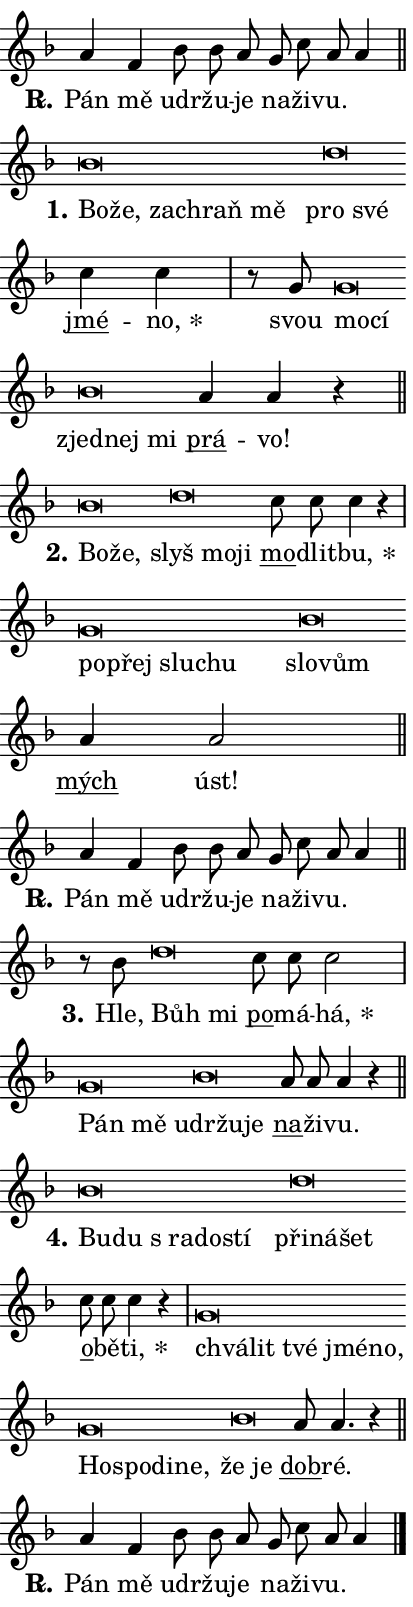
\version "2.24.0"
\header { tagline = "" }
\paper {
  indent = 0\cm
  top-margin = 0\cm
  right-margin = 0.13\cm % to fit lyric hyphens
  bottom-margin = 0\cm
  left-margin = 0\cm
  paper-width = 7\cm
  page-breaking = #ly:one-page-breaking
  system-system-spacing.basic-distance = #11
  score-system-spacing.basic-distance = #11
  ragged-last = ##f
}


%% Author: Thomas Morley
%% https://lists.gnu.org/archive/html/lilypond-user/2020-05/msg00002.html
#(define (line-position grob)
"Returns position of @var[grob} in current system:
   @code{'start}, if at first time-step
   @code{'end}, if at last time-step
   @code{'middle} otherwise
"
  (let* ((col (ly:item-get-column grob))
         (ln (ly:grob-object col 'left-neighbor))
         (rn (ly:grob-object col 'right-neighbor))
         (col-to-check-left (if (ly:grob? ln) ln col))
         (col-to-check-right (if (ly:grob? rn) rn col))
         (break-dir-left
           (and
             (ly:grob-property col-to-check-left 'non-musical #f)
             (ly:item-break-dir col-to-check-left)))
         (break-dir-right
           (and
             (ly:grob-property col-to-check-right 'non-musical #f)
             (ly:item-break-dir col-to-check-right))))
        (cond ((eqv? 1 break-dir-left) 'start)
              ((eqv? -1 break-dir-right) 'end)
              (else 'middle))))

#(define (tranparent-at-line-position vctor)
  (lambda (grob)
  "Relying on @code{line-position} select the relevant enry from @var{vctor}.
Used to determine transparency,"
    (case (line-position grob)
      ((end) (not (vector-ref vctor 0)))
      ((middle) (not (vector-ref vctor 1)))
      ((start) (not (vector-ref vctor 2))))))

noteHeadBreakVisibility =
#(define-music-function (break-visibility)(vector?)
"Makes @code{NoteHead}s transparent relying on @var{break-visibility}"
#{
  \override NoteHead.transparent =
    #(tranparent-at-line-position break-visibility)
#})

#(define delete-ledgers-for-transparent-note-heads
  (lambda (grob)
    "Reads whether a @code{NoteHead} is transparent.
If so this @code{NoteHead} is removed from @code{'note-heads} from
@var{grob}, which is supposed to be @code{LedgerLineSpanner}.
As a result ledgers are not printed for this @code{NoteHead}"
    (let* ((nhds-array (ly:grob-object grob 'note-heads))
           (nhds-list
             (if (ly:grob-array? nhds-array)
                 (ly:grob-array->list nhds-array)
                 '()))
           ;; Relies on the transparent-property being done before
           ;; Staff.LedgerLineSpanner.after-line-breaking is executed.
           ;; This is fragile ...
           (to-keep
             (remove
               (lambda (nhd)
                 (ly:grob-property nhd 'transparent #f))
               nhds-list)))
      ;; TODO find a better method to iterate over grob-arrays, similiar
      ;; to filter/remove etc for lists
      ;; For now rebuilt from scratch
      (set! (ly:grob-object grob 'note-heads)  '())
      (for-each
        (lambda (nhd)
          (ly:pointer-group-interface::add-grob grob 'note-heads nhd))
        to-keep))))

squashNotes = {
  \override NoteHead.X-extent = #'(-0.2 . 0.2)
  \override NoteHead.Y-extent = #'(-0.75 . 0)
  \override NoteHead.stencil =
    #(lambda (grob)
       (let ((pos (ly:grob-property grob 'staff-position)))
         (begin
           (if (< pos -7) (display "ERROR: Lower brevis then expected\n") (display ""))
           (if (<= pos -6) ly:text-interface::print ly:note-head::print))))
}
unSquashNotes = {
  \revert NoteHead.X-extent
  \revert NoteHead.Y-extent
  \revert NoteHead.stencil
}

hideNotes = \noteHeadBreakVisibility #begin-of-line-visible
unHideNotes = \noteHeadBreakVisibility #all-visible

% work-around for resetting accidentals
% https://lilypond.org/doc/v2.23/Documentation/notation/displaying-rhythms#unmetered-music
cadenzaMeasure = {
  \cadenzaOff
  \partial 1024 s1024
  \cadenzaOn
}

#(define-markup-command (accent layout props text) (markup?)
  "Underline accented syllable"
  (interpret-markup layout props
    #{\markup \override #'(offset . 4.3) \underline { #text }#}))

responsum = \markup \concat {
  "R" \hspace #-1.05 \path #0.1 #'((moveto 0 0.07) (lineto 0.9 0.8)) \hspace #0.05 "."
}

spaceSize = #0.6828661417322834 % exact space size for TeX Gyre Schola

\layout {
  \context {
    \Staff
    \remove "Time_signature_engraver"
    \override LedgerLineSpanner.after-line-breaking = #delete-ledgers-for-transparent-note-heads
  }
  \context {
    \Lyrics {
      \override LyricSpace.minimum-distance = \spaceSize
      \override LyricText.font-name = #"TeX Gyre Schola"
      \override LyricText.font-size = 1
      \override StanzaNumber.font-name = #"TeX Gyre Schola Bold"
      \override StanzaNumber.font-size = 1
    }
  }
  \context {
    \Score 
    \override NoteHead.text =
      #(lambda (grob) 
        (let ((pos (ly:grob-property grob 'staff-position)))
          #{\markup {
            \combine
              \halign #-0.55 \raise #(if (= pos -6) 0 0.5) \override #'(thickness . 2) \draw-line #'(3.2 . 0)
              \musicglyph "noteheads.sM1"
          }#}))
  }
}

% magnetic-lyrics.ily
%
%   written by
%     Jean Abou Samra <jean@abou-samra.fr>
%     Werner Lemberg <wl@gnu.org>
%
%   adapted by
%     Jiri Hon <jiri.hon@gmail.com>
%
% Version 2022-Apr-15

% https://www.mail-archive.com/lilypond-user@gnu.org/msg149350.html

#(define (Left_hyphen_pointer_engraver context)
   "Collect syllable-hyphen-syllable occurrences in lyrics and store
them in properties.  This engraver only looks to the left.  For
example, if the lyrics input is @code{foo -- bar}, it does the
following.

@itemize @bullet
@item
Set the @code{text} property of the @code{LyricHyphen} grob between
@q{foo} and @q{bar} to @code{foo}.

@item
Set the @code{left-hyphen} property of the @code{LyricText} grob with
text @q{foo} to the @code{LyricHyphen} grob between @q{foo} and
@q{bar}.
@end itemize

Use this auxiliary engraver in combination with the
@code{lyric-@/text::@/apply-@/magnetic-@/offset!} hook."
   (let ((hyphen #f)
         (text #f))
     (make-engraver
      (acknowledgers
       ((lyric-syllable-interface engraver grob source-engraver)
        (set! text grob)))
      (end-acknowledgers
       ((lyric-hyphen-interface engraver grob source-engraver)
        ;(when (not (grob::has-interface grob 'lyric-space-interface))
          (set! hyphen grob)));)
      ((stop-translation-timestep engraver)
       (when (and text hyphen)
         (ly:grob-set-object! text 'left-hyphen hyphen))
       (set! text #f)
       (set! hyphen #f)))))

#(define (lyric-text::apply-magnetic-offset! grob)
   "If the space between two syllables is less than the value in
property @code{LyricText@/.details@/.squash-threshold}, move the right
syllable to the left so that it gets concatenated with the left
syllable.

Use this function as a hook for
@code{LyricText@/.after-@/line-@/breaking} if the
@code{Left_@/hyphen_@/pointer_@/engraver} is active."
   (let ((hyphen (ly:grob-object grob 'left-hyphen #f)))
     (when hyphen
       (let ((left-text (ly:spanner-bound hyphen LEFT)))
         (when (grob::has-interface left-text 'lyric-syllable-interface)
           (let* ((common (ly:grob-common-refpoint grob left-text X))
                  (this-x-ext (ly:grob-extent grob common X))
                  (left-x-ext
                   (begin
                     ;; Trigger magnetism for left-text.
                     (ly:grob-property left-text 'after-line-breaking)
                     (ly:grob-extent left-text common X)))
                  ;; `delta` is the gap width between two syllables.
                  (delta (- (interval-start this-x-ext)
                            (interval-end left-x-ext)))
                  (details (ly:grob-property grob 'details))
                  (threshold (assoc-get 'squash-threshold details 0.2)))
             (when (< delta threshold)
               (let* (;; We have to manipulate the input text so that
                      ;; ligatures crossing syllable boundaries are not
                      ;; disabled.  For languages based on the Latin
                      ;; script this is essentially a beautification.
                      ;; However, for non-Western scripts it can be a
                      ;; necessity.
                      (lt (ly:grob-property left-text 'text))
                      (rt (ly:grob-property grob 'text))
                      (is-space (grob::has-interface hyphen 'lyric-space-interface))
                      (space (if is-space " " ""))
                      (extra-delta (if is-space spaceSize 0))
                      ;; Append new syllable.
                      (ltrt-space (if (and (string? lt) (string? rt))
                                (string-append lt space rt)
                                (make-concat-markup (list lt space rt))))
                      ;; Right-align `ltrt` to the right side.
                      (ltrt-space-markup (grob-interpret-markup
                               grob
                               (make-translate-markup
                                (cons (interval-length this-x-ext) 0)
                                (make-right-align-markup ltrt-space)))))
                 (begin
                   ;; Don't print `left-text`.
                   (ly:grob-set-property! left-text 'stencil #f)
                   ;; Set text and stencil (which holds all collected
                   ;; syllables so far) and shift it to the left.
                   (ly:grob-set-property! grob 'text ltrt-space)
                   (ly:grob-set-property! grob 'stencil ltrt-space-markup)
                   (ly:grob-translate-axis! grob (- (- delta extra-delta)) X))))))))))


#(define (lyric-hyphen::displace-bounds-first grob)
   ;; Make very sure this callback isn't triggered too early.
   (let ((left (ly:spanner-bound grob LEFT))
         (right (ly:spanner-bound grob RIGHT)))
     (ly:grob-property left 'after-line-breaking)
     (ly:grob-property right 'after-line-breaking)
     (ly:lyric-hyphen::print grob)))

squashThreshold = #0.4

\layout {
  \context {
    \Lyrics
    \consists #Left_hyphen_pointer_engraver
    \override LyricText.after-line-breaking =
      #lyric-text::apply-magnetic-offset!
    \override LyricHyphen.stencil = #lyric-hyphen::displace-bounds-first
    \override LyricText.details.squash-threshold = \squashThreshold
    \override LyricHyphen.minimum-distance = 0
    \override LyricHyphen.minimum-length = \squashThreshold
  }
}

squashText = \override LyricText.details.squash-threshold = 9999
unSquashText = \override LyricText.details.squash-threshold = \squashThreshold

leftText = \override LyricText.self-alignment-X = #LEFT
unLeftText = \revert LyricText.self-alignment-X

starOffset = #(lambda (grob) 
                (let ((x_offset (ly:self-alignment-interface::aligned-on-x-parent grob)))
                  (if (= x_offset 0) 0 (+ x_offset 1.2))))

star = #(define-music-function (syllable)(string?)
"Append star separator at the end of a syllable"
#{
  \once \override LyricText.X-offset = #starOffset
  \lyricmode { \markup {
    #syllable
    \override #'((font-name . "TeX Gyre Schola Bold")) \hspace #0.2 \lower #0.65 \larger "*"
  } }
#})

starAccent = #(define-music-function (syllable)(string?)
"Append star separator at the end of a syllable and make accent"
#{
  \once \override LyricText.X-offset = #starOffset
  \lyricmode { \markup {
    \accent #syllable
    \override #'((font-name . "TeX Gyre Schola Bold")) \hspace #0.2 \lower #0.65 \larger "*"
  } }
#})

breath = #(define-music-function (syllable)(string?)
"Append breathing indicator at the end of a syllable"
#{
  \lyricmode { \markup { #syllable "+" } }
#})

optionalBreath = #(define-music-function (syllable)(string?)
"Append optional breathing indicator at the end of a syllable"
#{
  \lyricmode { \markup { #syllable "(+)" } }
#})


\score {
    <<
        \new Voice = "melody" { \cadenzaOn \key f \major \relative { \key f \major } }
        \new Lyrics \lyricsto "melody" { \lyricmode {  } }
    >>
    \layout {}
}

\score {
    <<
        \new Voice = "melody" { \cadenzaOn \key f \major \relative { a'4 f bes8 bes a g c a a4 \cadenzaMeasure \bar "||" \break } }
        \new Lyrics \lyricsto "melody" { \lyricmode { \set stanza = \responsum
Pán mě udr -- žu -- je na -- ži -- vu. \repeat unfold 1 { \skip 1 } } }
    >>
    \layout {}
}

\score {
    <<
        \new Voice = "melody" { \cadenzaOn \key f \major \relative { \squashNotes bes'\breve*1/16 \hideNotes \breve*1/16 \bar "" \breve*1/16 \bar "" \breve*1/16 \breve*1/16 \bar "" \unHideNotes \unSquashNotes \squashNotes d\breve*1/16 \hideNotes \breve*1/16 \bar "" \unHideNotes \unSquashNotes \bar "" c4 c \cadenzaMeasure \bar "|" r8 g8 \squashNotes g\breve*1/16 \hideNotes \breve*1/16 \bar "" \unHideNotes \unSquashNotes \squashNotes bes\breve*1/16 \hideNotes \breve*1/16 \breve*1/16 \bar "" \unHideNotes \unSquashNotes \bar "" a4 a r \cadenzaMeasure \bar "||" \break } }
        \new Lyrics \lyricsto "melody" { \lyricmode { \set stanza = "1."
\leftText Bo -- \squashText že, za -- chraň mě \leftText \unLeftText \unSquashText pro \squashText své \unLeftText \unSquashText \markup \accent jmé -- \star no, svou \leftText mo -- \squashText cí \leftText \unLeftText \unSquashText zjed -- \squashText nej mi \unLeftText \unSquashText \markup \accent prá -- vo! } }
    >>
    \layout {}
}

\score {
    <<
        \new Voice = "melody" { \cadenzaOn \key f \major \relative { \squashNotes bes'\breve*1/16 \hideNotes \breve*1/16 \bar "" \unHideNotes \unSquashNotes \squashNotes d\breve*1/16 \hideNotes \breve*1/16 \breve*1/16 \bar "" \unHideNotes \unSquashNotes \bar "" c8 c c4 r \cadenzaMeasure \bar "|" \squashNotes g\breve*1/16 \hideNotes \breve*1/16 \bar "" \breve*1/16 \breve*1/16 \bar "" \unHideNotes \unSquashNotes \squashNotes bes\breve*1/16 \hideNotes \breve*1/16 \bar "" \unHideNotes \unSquashNotes \bar "" a4 a2 \cadenzaMeasure \bar "||" \break } }
        \new Lyrics \lyricsto "melody" { \lyricmode { \set stanza = "2."
\leftText Bo -- \squashText že, \leftText \unLeftText \unSquashText slyš \squashText mo -- ji \unLeftText \unSquashText \markup \accent mo -- dlit -- \star bu, \leftText po -- \squashText přej slu -- chu \leftText \unLeftText \unSquashText slo -- \squashText vům \unLeftText \unSquashText \markup \accent mých úst! } }
    >>
    \layout {}
}

\score {
    <<
        \new Voice = "melody" { \cadenzaOn \key f \major \relative { a'4 f bes8 bes a g c a a4 \cadenzaMeasure \bar "||" \break } }
        \new Lyrics \lyricsto "melody" { \lyricmode { \set stanza = \responsum
Pán mě udr -- žu -- je na -- ži -- vu. \repeat unfold 1 { \skip 1 } } }
    >>
    \layout {}
}

\score {
    <<
        \new Voice = "melody" { \cadenzaOn \key f \major \relative { r8 bes'8 \squashNotes d\breve*1/16 \hideNotes \breve*1/16 \bar "" \unHideNotes \unSquashNotes \bar "" c8 c c2 \cadenzaMeasure \bar "|" \squashNotes g\breve*1/16 \hideNotes \breve*1/16 \bar "" \unHideNotes \unSquashNotes \squashNotes bes\breve*1/16 \hideNotes \breve*1/16 \breve*1/16 \bar "" \unHideNotes \unSquashNotes \bar "" a8 a a4 r \cadenzaMeasure \bar "||" \break } }
        \new Lyrics \lyricsto "melody" { \lyricmode { \set stanza = "3."
Hle, \leftText Bůh \squashText mi \unLeftText \unSquashText \markup \accent po -- má -- \star há, \leftText Pán \squashText mě \leftText \unLeftText \unSquashText udr -- \squashText žu -- je \unLeftText \unSquashText \markup \accent na -- ži -- vu. } }
    >>
    \layout {}
}

\score {
    <<
        \new Voice = "melody" { \cadenzaOn \key f \major \relative { \squashNotes bes'\breve*1/16 \hideNotes \breve*1/16 \bar "" \breve*1/16 \bar "" \breve*1/16 \breve*1/16 \bar "" \unHideNotes \unSquashNotes \squashNotes d\breve*1/16 \hideNotes \breve*1/16 \breve*1/16 \bar "" \unHideNotes \unSquashNotes \bar "" c8 c c4 r \cadenzaMeasure \bar "|" \squashNotes g\breve*1/16 \hideNotes \breve*1/16 \bar "" \breve*1/16 \bar "" \breve*1/16 \bar "" \breve*1/16 \bar "" \breve*1/16 \bar "" \breve*1/16 \bar "" \breve*1/16 \breve*1/16 \bar "" \unHideNotes \unSquashNotes \squashNotes bes\breve*1/16 \hideNotes \breve*1/16 \bar "" \unHideNotes \unSquashNotes \bar "" a8 a4. r4 \cadenzaMeasure \bar "||" \break } }
        \new Lyrics \lyricsto "melody" { \lyricmode { \set stanza = "4."
\leftText Bu -- \squashText du "s ra" -- do -- stí \leftText \unLeftText \unSquashText při -- \squashText ná -- šet \unLeftText \unSquashText \markup \accent o -- bě -- \star ti, \leftText chvá -- \squashText lit tvé jmé -- no, Ho -- spo -- di -- ne, \leftText \unLeftText \unSquashText že \squashText je \unLeftText \unSquashText \markup \accent dob -- ré. } }
    >>
    \layout {}
}

\score {
    <<
        \new Voice = "melody" { \cadenzaOn \key f \major \relative { a'4 f bes8 bes a g c a a4 \cadenzaMeasure \bar "||" \break } \bar "|." }
        \new Lyrics \lyricsto "melody" { \lyricmode { \set stanza = \responsum
Pán mě udr -- žu -- je na -- ži -- vu. \repeat unfold 1 { \skip 1 } } }
    >>
    \layout {}
}
